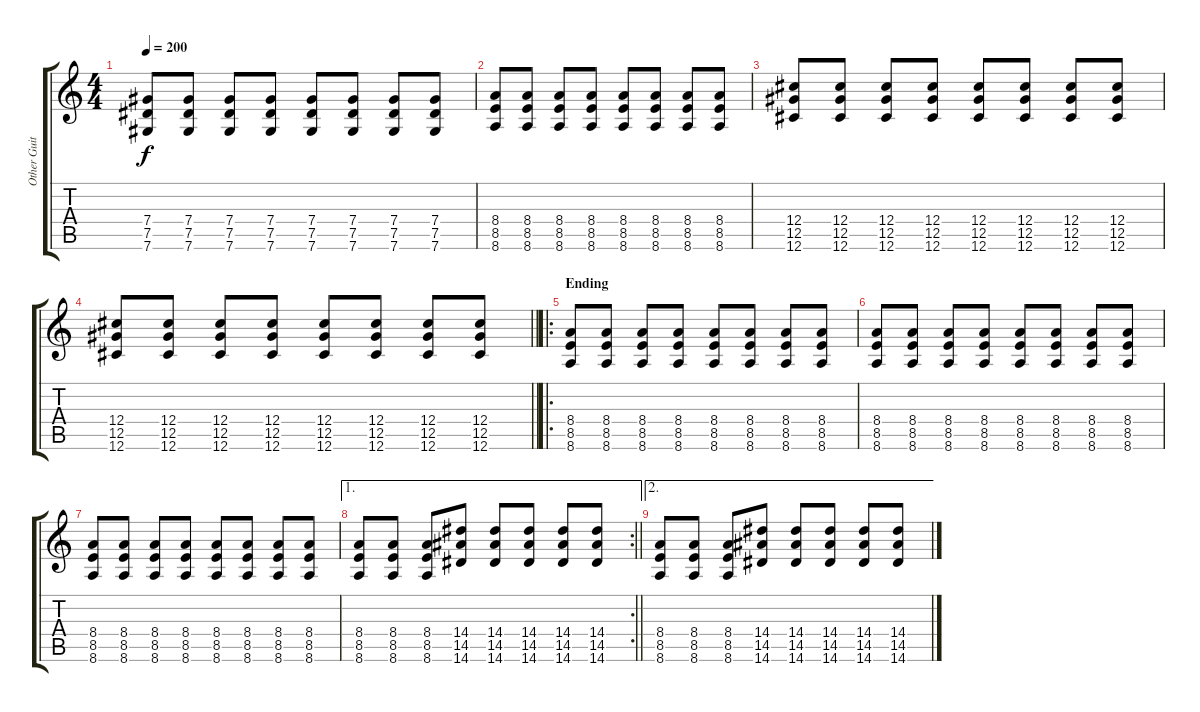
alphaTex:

\track ("Other Guitarist" "Other Guit") {instrument overdrivenguitar}
\staff {score tabs}
\tuning (Eb4 Bb3 Gb3 Db3 Ab2 Db2) {hide}
\ts (4 4)
\tempo 200
\clef g2
\ks c
(7.4 7.5 7.6).8{dy f} (7.4 7.5 7.6).8 (7.4 7.5 7.6).8 (7.4 7.5 7.6).8 (7.4 7.5 7.6).8 (7.4 7.5 7.6).8 (7.4 7.5 7.6).8 (7.4 7.5 7.6).8 |
(8.4 8.5 8.6).8 (8.4 8.5 8.6).8 (8.4 8.5 8.6).8 (8.4 8.5 8.6).8 (8.4 8.5 8.6).8 (8.4 8.5 8.6).8 (8.4 8.5 8.6).8 (8.4 8.5 8.6).8 |
(12.4 12.5 12.6).8 (12.4 12.5 12.6).8 (12.4 12.5 12.6).8 (12.4 12.5 12.6).8 (12.4 12.5 12.6).8 (12.4 12.5 12.6).8 (12.4 12.5 12.6).8 (12.4 12.5 12.6).8 |
\barLineRight lightlight
(12.4 12.5 12.6).8 (12.4 12.5 12.6).8 (12.4 12.5 12.6).8 (12.4 12.5 12.6).8 (12.4 12.5 12.6).8 (12.4 12.5 12.6).8 (12.4 12.5 12.6).8 (12.4 12.5 12.6).8 |
\ro
\section ("" "Ending")
(8.4 8.5 8.6).8 (8.4 8.5 8.6).8 (8.4 8.5 8.6).8 (8.4 8.5 8.6).8 (8.4 8.5 8.6).8 (8.4 8.5 8.6).8 (8.4 8.5 8.6).8 (8.4 8.5 8.6).8 |
(8.4 8.5 8.6).8 (8.4 8.5 8.6).8 (8.4 8.5 8.6).8 (8.4 8.5 8.6).8 (8.4 8.5 8.6).8 (8.4 8.5 8.6).8 (8.4 8.5 8.6).8 (8.4 8.5 8.6).8 |
(8.4 8.5 8.6).8 (8.4 8.5 8.6).8 (8.4 8.5 8.6).8 (8.4 8.5 8.6).8 (8.4 8.5 8.6).8 (8.4 8.5 8.6).8 (8.4 8.5 8.6).8 (8.4 8.5 8.6).8 |
\ae 1
\rc 2
\barLineRight lightlight
(8.4 8.5 8.6).8 (8.4 8.5 8.6).8 (8.4 8.5 8.6).8 (14.4 14.5 14.6).8 (14.4 14.5 14.6).8 (14.4 14.5 14.6).8 (14.4 14.5 14.6).8 (14.4 14.5 14.6).8 |
\ae 2
(8.4 8.5 8.6).8 (8.4 8.5 8.6).8 (8.4 8.5 8.6).8 (14.4 14.5 14.6).8 (14.4 14.5 14.6).8 (14.4 14.5 14.6).8 (14.4 14.5 14.6).8 (14.4 14.5 14.6).8
